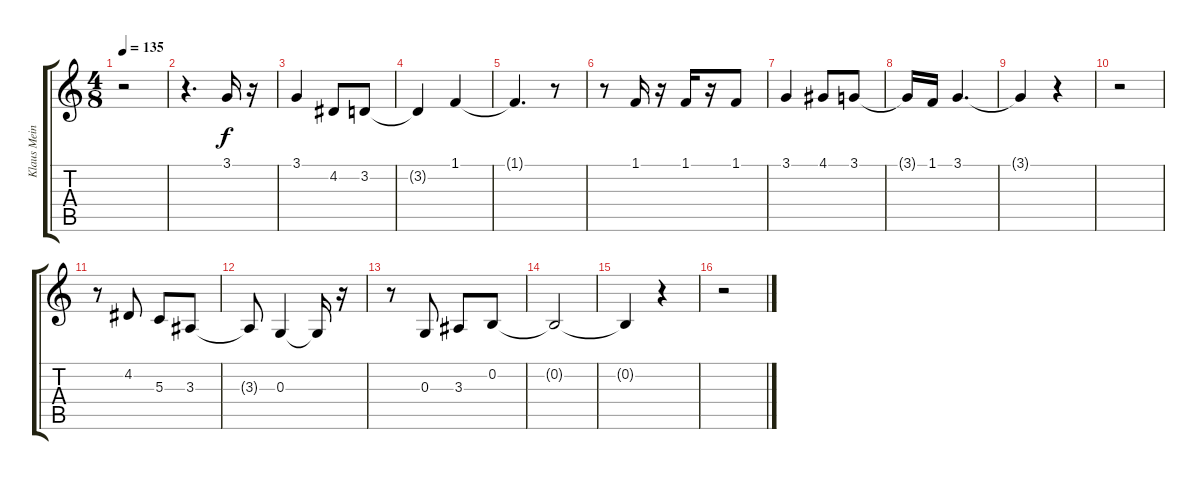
\track ("Klaus Meine" "Klaus Mein") {instrument altosax}
\staff {score tabs}
\tuning (E4 B3 G3 D3 A2 E2) {hide}
\ts (4 8)
\tempo 135
\clef g2
\ks c
r.2{dy f} |
r.4{d} 3.1.16 r.16 |
3.1.4 4.2.8 3.2.8 |
3.2{t}.4 1.1.4 |
1.1{t}.4{d} r.8 |
r.8 1.1.16 r.16 1.1.16 r.16 1.1.8 |
3.1.4 4.1.8 3.1.8 |
3.1{t}.16 1.1.16 3.1.4{d} |
3.1{t}.4 r.4 |
r.2 |
r.8 4.2.8 5.3.8 3.3.8 |
3.3{t}.8 0.3.4 0.3{t}.16 r.16 |
r.8 0.3.8 3.3.8 0.2.8 |
0.2{t}.2 |
0.2{t}.4 r.4 |
r.2
